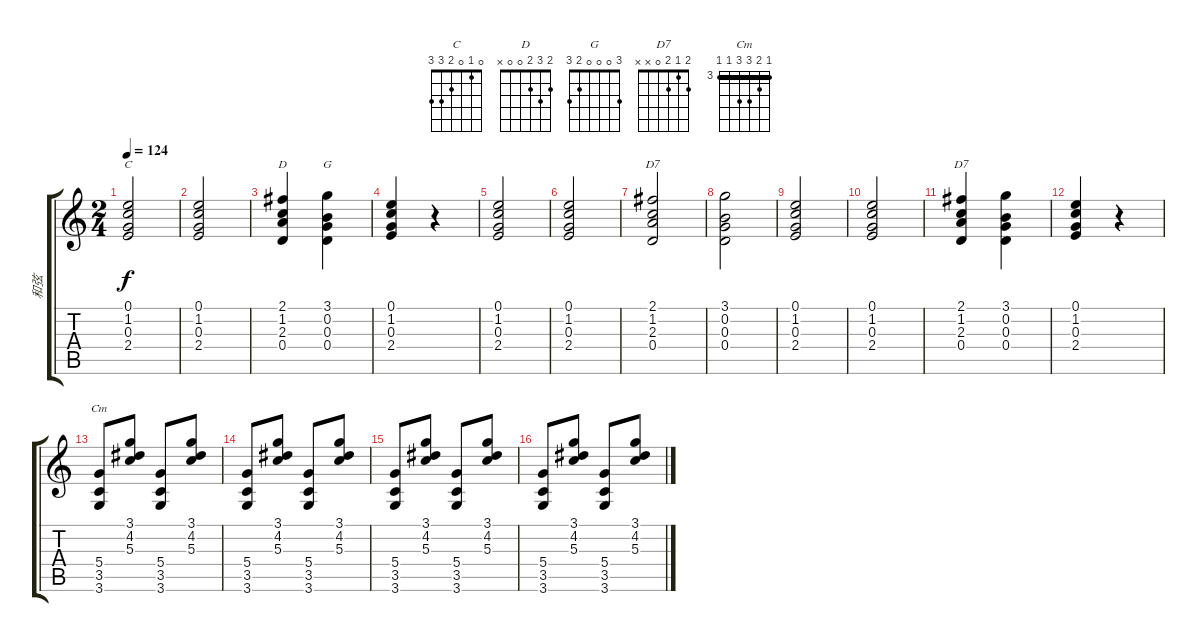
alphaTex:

\track ("和弦" "和弦") {instrument acousticguitarsteel}
\staff {score tabs}
\tuning (E4 B3 G3 D3 A2 E2) {hide}
\chord ("C" 0 1 0 2 3 3)
\chord ("D" 2 3 2 0 0 x)
\chord ("G" 3 0 0 0 2 3)
\chord ("D7" 2 1 2 0 0 x)
\chord ("D7" 2 1 2 0 x x)
\chord ("Cm" 3 4 5 5 3 3) {firstfret 3 barre 3}
\ts (2 4)
\tempo 124
\clef g2
\ks c
(0.1 1.2 0.3 2.4).2{ch "C" dy f} |
(0.1 1.2 0.3 2.4).2 |
(2.1 1.2 2.3 0.4).4{ch "D"} (3.1 0.2 0.3 0.4).4{ch "G"} |
(0.1 1.2 0.3 2.4).4 r.4 |
(0.1 1.2 0.3 2.4).2 |
(0.1 1.2 0.3 2.4).2 |
(2.1 1.2 2.3 0.4).2{ch "D7"} |
(3.1 0.2 0.3 0.4).2 |
(0.1 1.2 0.3 2.4).2 |
(0.1 1.2 0.3 2.4).2 |
(2.1 1.2 2.3 0.4).4{ch "D7"} (3.1 0.2 0.3 0.4).4 |
(0.1 1.2 0.3 2.4).4 r.4 |
(5.4 3.5 3.6).8{ch "Cm"} (3.1 4.2 5.3).8 (5.4 3.5 3.6).8 (3.1 4.2 5.3).8 |
(5.4 3.5 3.6).8 (3.1 4.2 5.3).8 (5.4 3.5 3.6).8 (3.1 4.2 5.3).8 |
(5.4 3.5 3.6).8 (3.1 4.2 5.3).8 (5.4 3.5 3.6).8 (3.1 4.2 5.3).8 |
(5.4 3.5 3.6).8 (3.1 4.2 5.3).8 (5.4 3.5 3.6).8 (3.1 4.2 5.3).8
